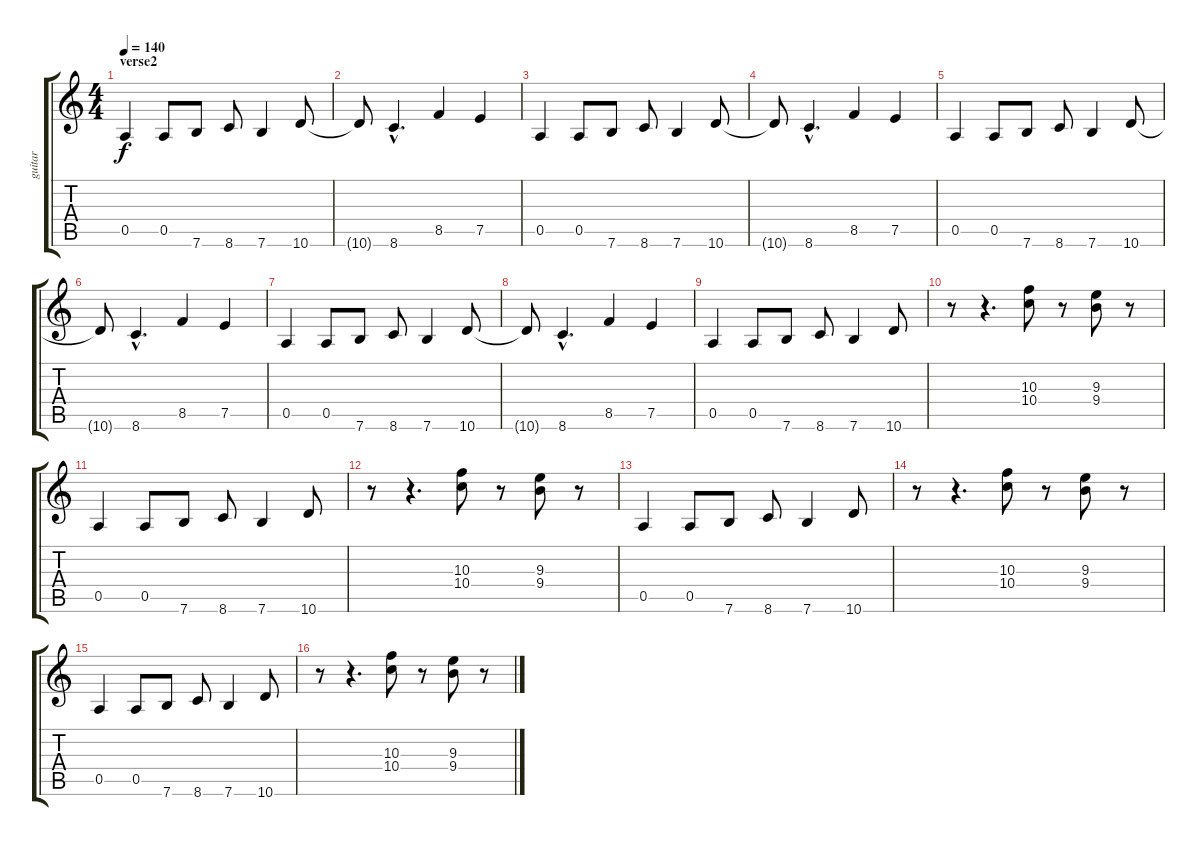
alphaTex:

\track ("guitar" "guitar") {instrument distortionguitar}
\staff {score tabs}
\tuning (E4 B3 G3 D3 A2 E2) {hide}
\ts (4 4)
\section ("" "verse2")
\tempo 140
\clef g2
\ks c
0.5.4{dy f} 0.5.8 7.6.8 8.6.8 7.6.4 10.6.8 |
10.6{t}.8 8.6{hac}.4{d} 8.5.4 7.5.4 |
0.5.4 0.5.8 7.6.8 8.6.8 7.6.4 10.6.8 |
10.6{t}.8 8.6{hac}.4{d} 8.5.4 7.5.4 |
0.5.4 0.5.8 7.6.8 8.6.8 7.6.4 10.6.8 |
10.6{t}.8 8.6{hac}.4{d} 8.5.4 7.5.4 |
0.5.4 0.5.8 7.6.8 8.6.8 7.6.4 10.6.8 |
10.6{t}.8 8.6{hac}.4{d} 8.5.4 7.5.4 |
0.5.4 0.5.8 7.6.8 8.6.8 7.6.4 10.6.8 |
r.8 r.4{d} (10.3 10.4).8 r.8 (9.3 9.4).8 r.8 |
0.5.4 0.5.8 7.6.8 8.6.8 7.6.4 10.6.8 |
r.8 r.4{d} (10.3 10.4).8 r.8 (9.3 9.4).8 r.8 |
0.5.4 0.5.8 7.6.8 8.6.8 7.6.4 10.6.8 |
r.8 r.4{d} (10.3 10.4).8 r.8 (9.3 9.4).8 r.8 |
0.5.4 0.5.8 7.6.8 8.6.8 7.6.4 10.6.8 |
r.8 r.4{d} (10.3 10.4).8 r.8 (9.3 9.4).8 r.8
